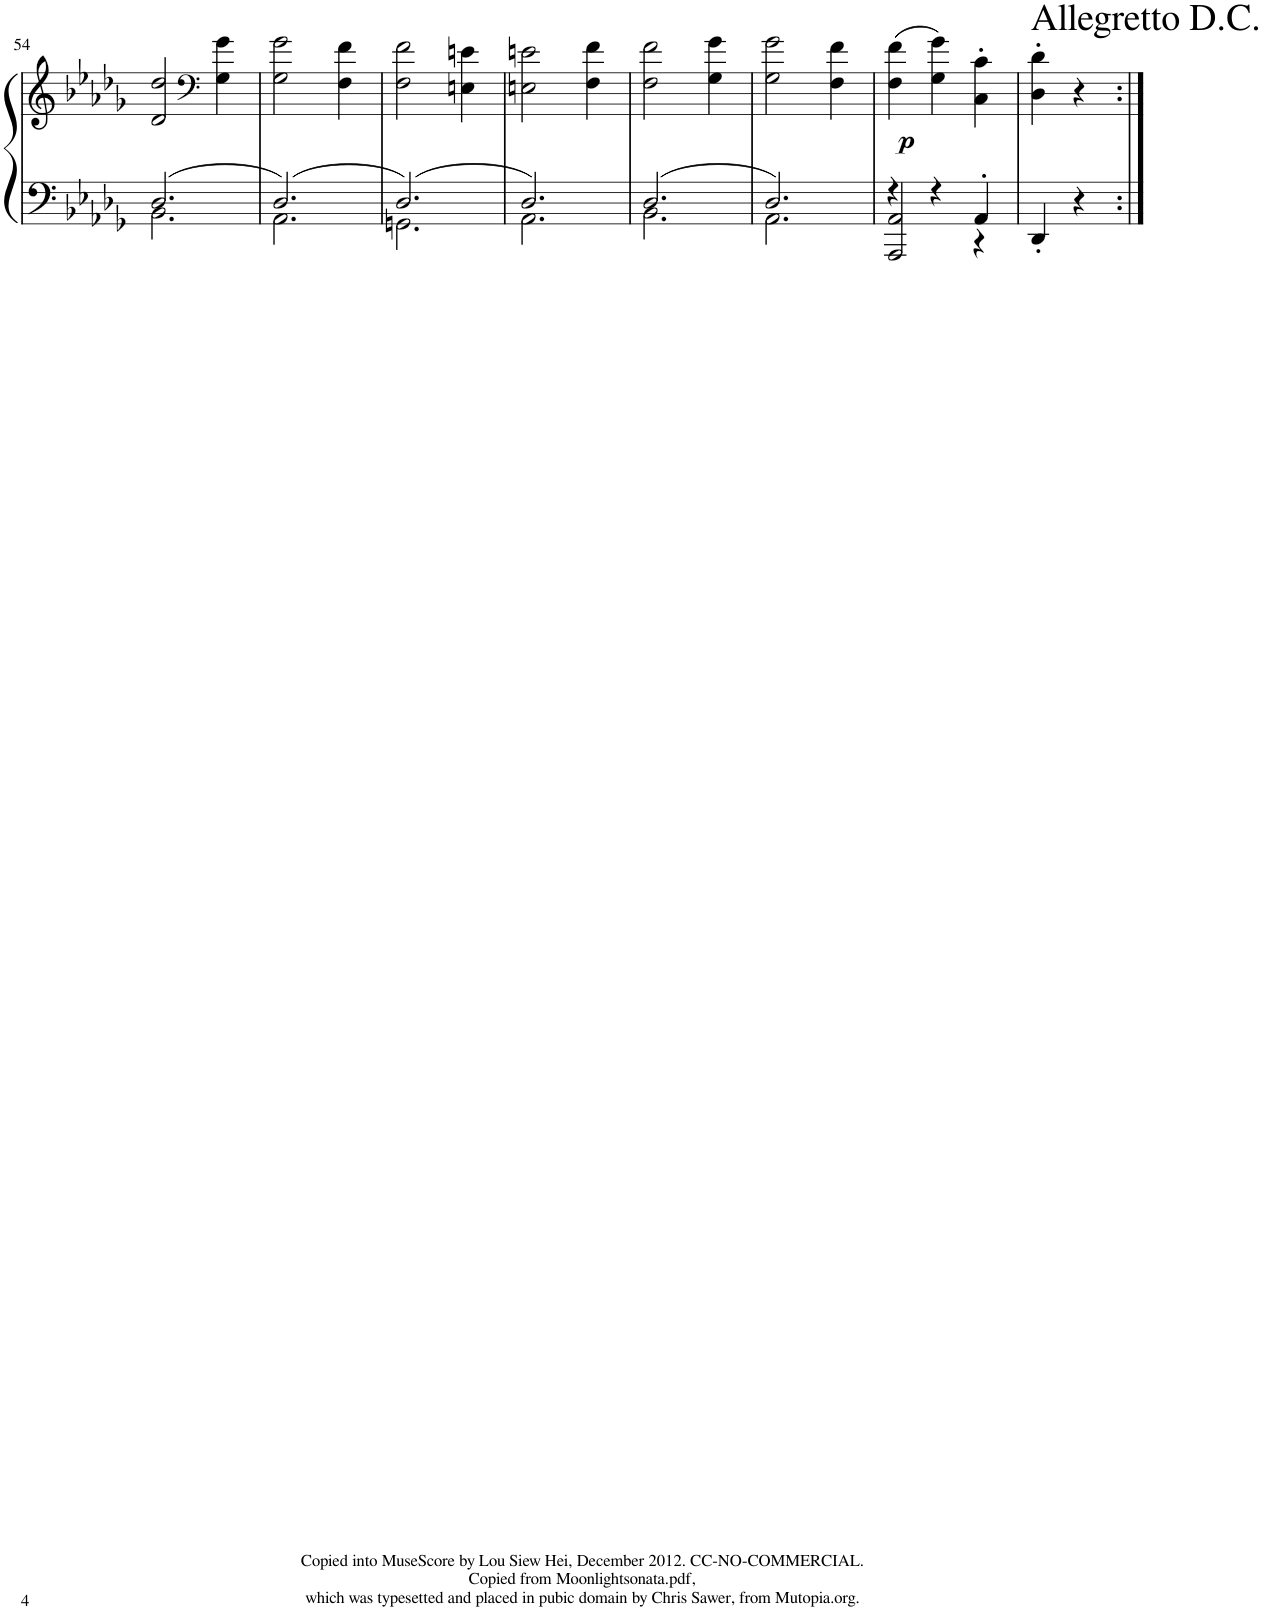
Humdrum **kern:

**kern	**kern	**dynam
*part1	*part1	*part1
*staff2	*staff1	*staff1/2
*I"Piano	*	*
*I'Pno	*	*
!!LO:PB:g=z
*clefF4	*clefG2	*
*k[b-e-a-d-g-]	*k[b-e-a-d-g-]	*
*M3/4	*M3/4	*
=54	=54	=54
*^	*	*
2.D-/	2.BB-\	2d-/ 2dd-/	.
*	*	*clefF4	*
.	.	4G-\ 4g-\	.
=55	=55	=55	=55
2.D-/	2.AA-\	2G-\ 2g-\	.
.	.	4F\ 4f\	.
=56	=56	=56	=56
2.D-/	2.GGn\	2F\ 2f\	.
.	.	4En\ 4en\	.
=57	=57	=57	=57
2.D-/	2.AA-\	2En\ 2en\	.
.	.	4F\ 4f\	.
=58	=58	=58	=58
2.D-/	2.BB-\	2F\ 2f\	.
.	.	4G-\ 4g-\	.
=59	=59	=59	=59
2.D-/	2.AA-\	2G-\ 2g-\	.
.	.	4F\ 4f\	.
=60	=60	=60	=60
!	!	!	!LO:DY:b
4r	2AAA-/ 2AA-/	(4F\ 4f\	p
4r	.	4G-\ 4g-\)	.
4AA-'/	4r	4C\' 4c\'	.
=61	=61	=61	=61
!	!	!LO:TX:a:t=Allegretto D.C.	!
4DD-'/	4ryy	4D-\' 4d-\'	.
4r	4ryy	4r	.
*v	*v	*	*
=:|!	=:|!	=:|!
*-	*-	*-
